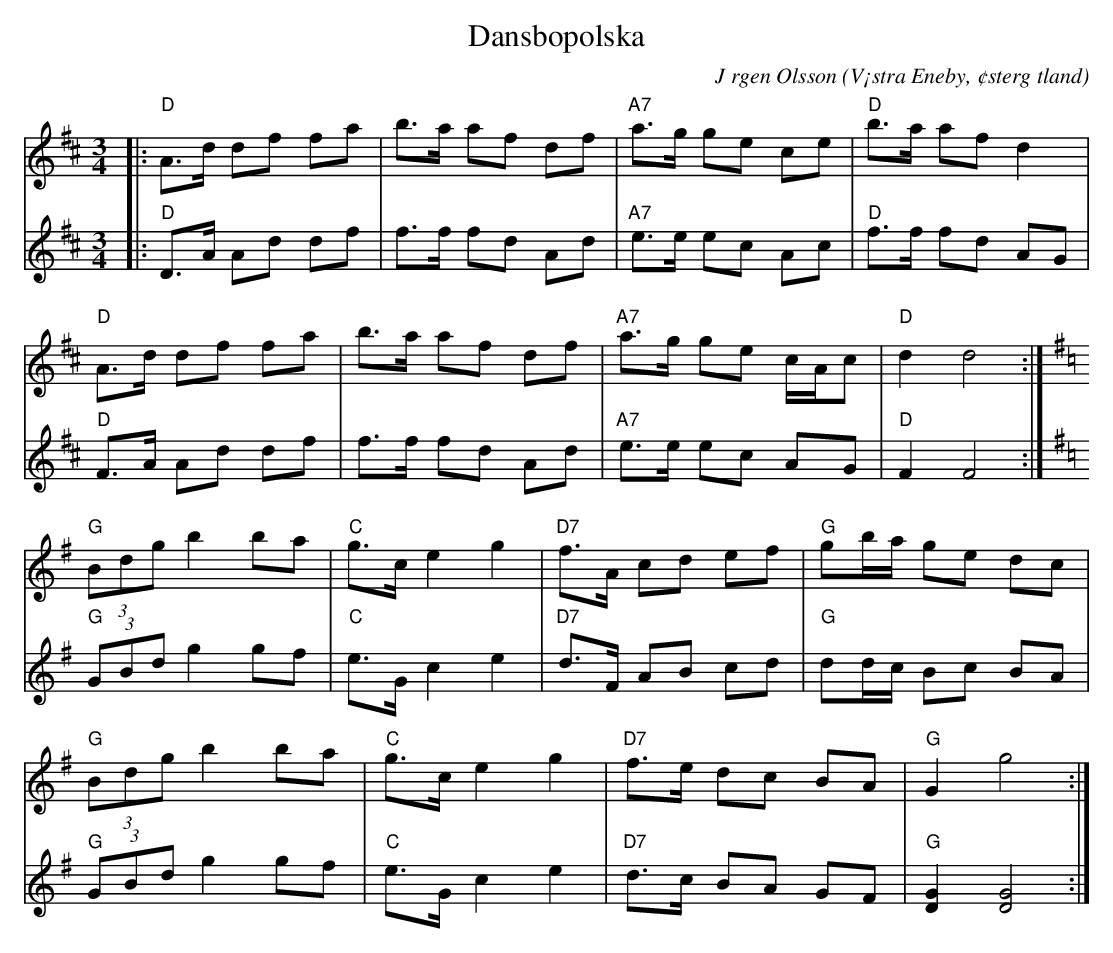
X:1
T:Dansbopolska
C:J rgen Olsson
O:V¡stra Eneby, ¢sterg tland
M:3/4
L:1/8
K:D
V:1
|:"D"A>d df fa|b>a af df|"A7"a>g ge ce|"D"b>a af d2|
"D"A>d df fa|b>a af df|"A7"a>g ge c/A/c|"D"d2 d4:|
[K:G]"G"(3Bdg b2 ba|"C"g>c e2 g2|"D7"f>A cd ef|"G" gb/a/ ge dc|
"G"(3Bdg b2 ba|"C"g>c e2 g2|"D7"f>e dc BA|"G" G2 g4:|
V:2
|:"D"D>A Ad df|f>f fd Ad|"A7"e>e ec Ac|"D"f>f fd AG|
"D"F>A Ad df|f>f fd Ad|"A7"e>e ec AG|"D"F2 F4:|
[K:G]"G"(3GBd g2 gf|"C"e>G c2 e2|"D7"d>F AB cd|"G" dd/c/ Bc BA|
"G"(3GBd g2 gf|"C"e>G c2 e2|"D7"d>c BA GF|"G" [DG]2 [DG]4:|
